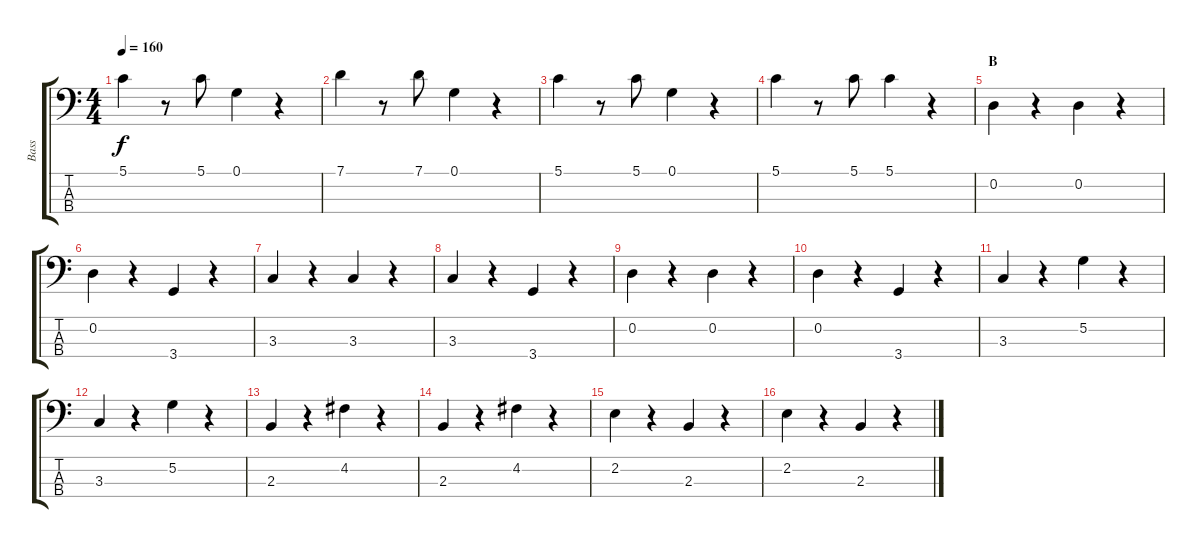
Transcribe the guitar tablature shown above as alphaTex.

\track ("Bass" "Bass") {instrument electricguitarmuted}
\staff {score tabs}
\tuning (G2 D2 A1 E1) {hide}
\ts (4 4)
\tempo 160
\clef f4
\ks c
5.1.4{dy f} r.8 5.1.8 0.1.4 r.4 |
7.1.4 r.8 7.1.8 0.1.4 r.4 |
5.1.4 r.8 5.1.8 0.1.4 r.4 |
5.1.4 r.8 5.1.8 5.1.4 r.4 |
\section ("" "B")
0.2.4 r.4 0.2.4 r.4 |
0.2.4 r.4 3.4.4 r.4 |
3.3.4 r.4 3.3.4 r.4 |
3.3.4 r.4 3.4.4 r.4 |
0.2.4 r.4 0.2.4 r.4 |
0.2.4 r.4 3.4.4 r.4 |
3.3.4 r.4 5.2.4 r.4 |
3.3.4 r.4 5.2.4 r.4 |
2.3.4 r.4 4.2.4 r.4 |
2.3.4 r.4 4.2.4 r.4 |
2.2.4 r.4 2.3.4 r.4 |
2.2.4 r.4 2.3.4 r.4
